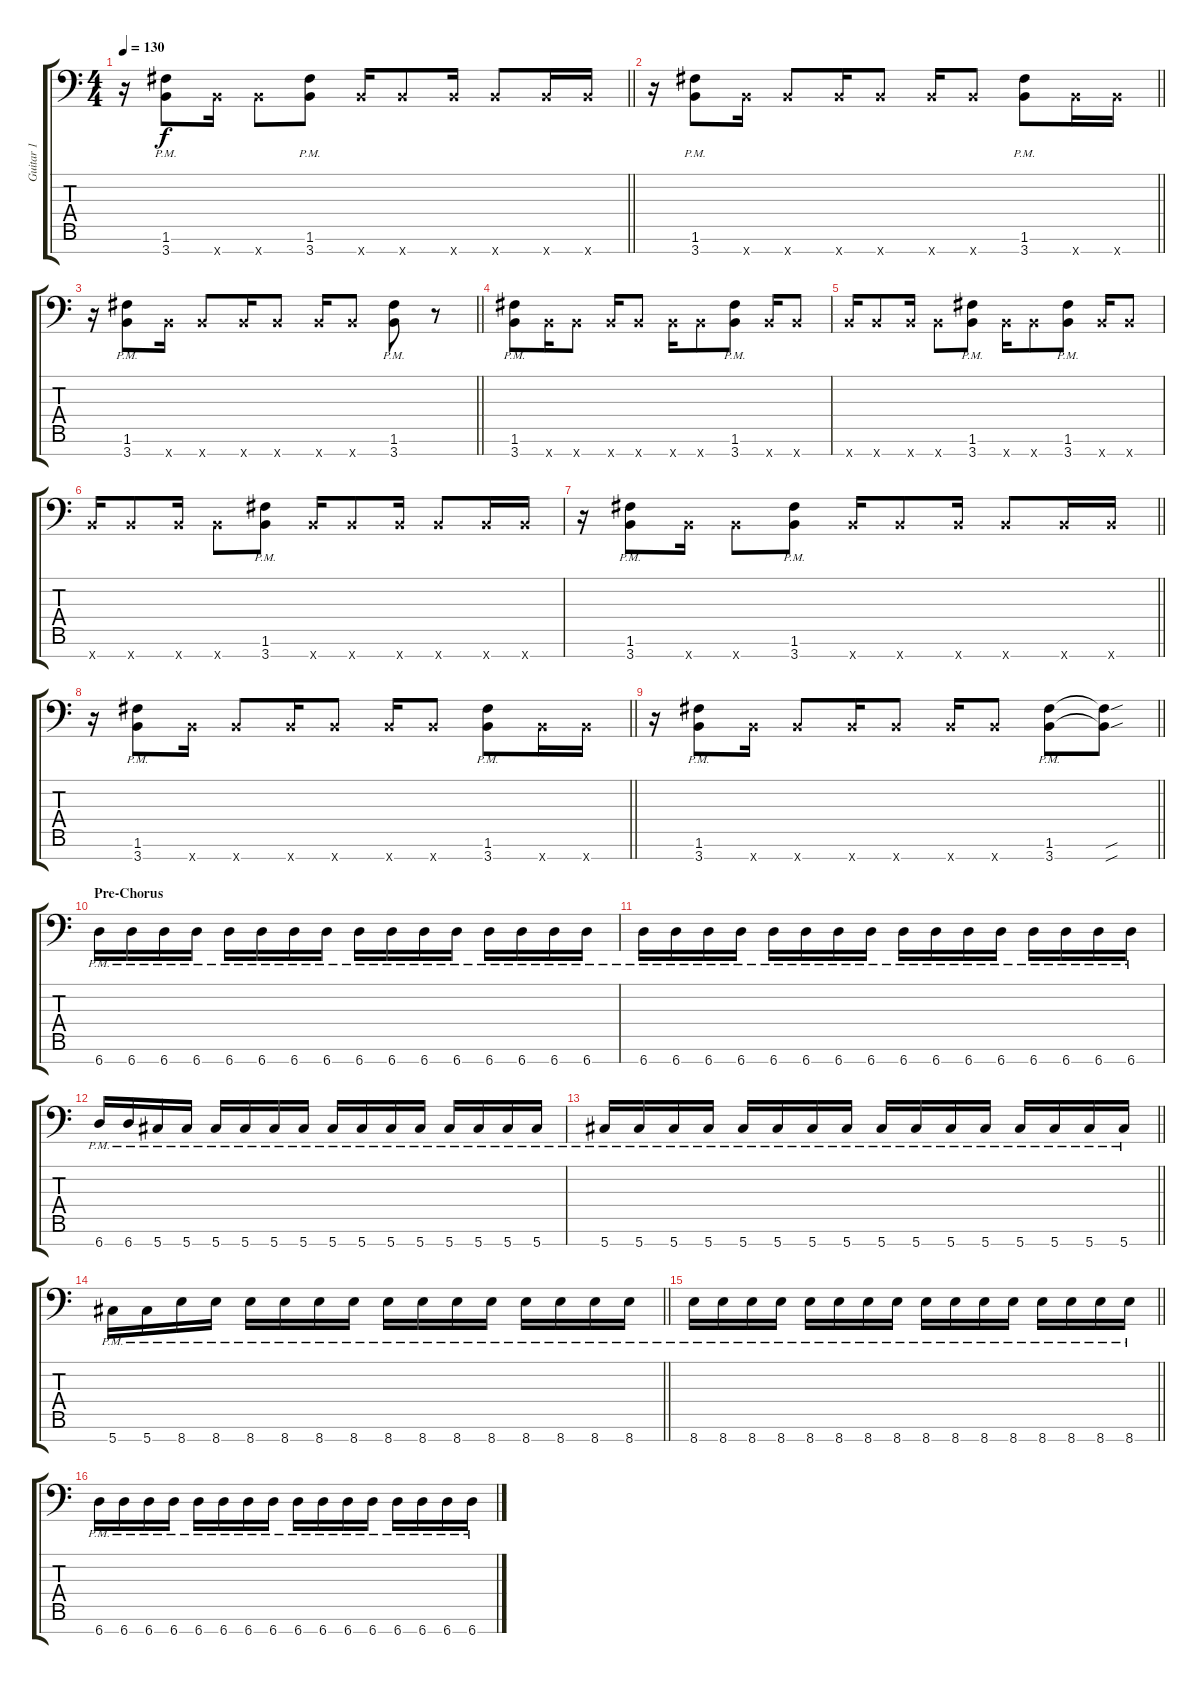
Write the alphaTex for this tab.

\track ("Guitar 1" "Guitar 1") {instrument distortionguitar}
\staff {score tabs}
\tuning (Eb4 Bb3 Gb3 Eb3 Bb2 F2 Ab1) {hide}
\ts (4 4)
\tempo 130
\clef f4
\barLineRight lightlight
\ks c
r.16{dy f} (1.6{pm} 3.7{pm}).8 3.7{x}.16 3.7{x}.8 (1.6{pm} 3.7{pm}).8 3.7{x}.16 3.7{x}.8 3.7{x}.16 3.7{x}.8 3.7{x}.16 3.7{x}.16 |
\barLineRight lightlight
r.16 (1.6{pm} 3.7{pm}).8 3.7{x}.16 3.7{x}.8 3.7{x}.16 3.7{x}.8 3.7{x}.16 3.7{x}.8 (1.6{pm} 3.7{pm}).8 3.7{x}.16 3.7{x}.16 |
\barLineRight lightlight
r.16 (1.6{pm} 3.7{pm}).8 3.7{x}.16 3.7{x}.8 3.7{x}.16 3.7{x}.8 3.7{x}.16 3.7{x}.8 (1.6{pm} 3.7{pm}).8 r.8 |
(1.6{pm} 3.7{pm}).8 3.7{x}.16 3.7{x}.8 3.7{x}.16 3.7{x}.8 3.7{x}.16 3.7{x}.8 (1.6{pm} 3.7{pm}).8 3.7{x}.16 3.7{x}.8 |
3.7{x}.16 3.7{x}.8 3.7{x}.16 3.7{x}.8 (1.6{pm} 3.7{pm}).8 3.7{x}.16 3.7{x}.8 (1.6{pm} 3.7{pm}).8 3.7{x}.16 3.7{x}.8 |
3.7{x}.16 3.7{x}.8 3.7{x}.16 3.7{x}.8 (1.6{pm} 3.7{pm}).8 3.7{x}.16 3.7{x}.8 3.7{x}.16 3.7{x}.8 3.7{x}.16 3.7{x}.16 |
\barLineRight lightlight
r.16 (1.6{pm} 3.7{pm}).8 3.7{x}.16 3.7{x}.8 (1.6{pm} 3.7{pm}).8 3.7{x}.16 3.7{x}.8 3.7{x}.16 3.7{x}.8 3.7{x}.16 3.7{x}.16 |
\barLineRight lightlight
r.16 (1.6{pm} 3.7{pm}).8 3.7{x}.16 3.7{x}.8 3.7{x}.16 3.7{x}.8 3.7{x}.16 3.7{x}.8 (1.6{pm} 3.7{pm}).8 3.7{x}.16 3.7{x}.16 |
\barLineRight lightlight
r.16 (1.6{pm} 3.7{pm}).8 3.7{x}.16 3.7{x}.8 3.7{x}.16 3.7{x}.8 3.7{x}.16 3.7{x}.8 (1.6{pm} 3.7{pm}).8 (1.6{sou t} 3.7{sou t}).8 |
\section ("" "Pre-Chorus")
6.7{pm}.16 6.7{pm}.16 6.7{pm}.16 6.7{pm}.16 6.7{pm}.16 6.7{pm}.16 6.7{pm}.16 6.7{pm}.16 6.7{pm}.16 6.7{pm}.16 6.7{pm}.16 6.7{pm}.16 6.7{pm}.16 6.7{pm}.16 6.7{pm}.16 6.7{pm}.16 |
6.7{pm}.16 6.7{pm}.16 6.7{pm}.16 6.7{pm}.16 6.7{pm}.16 6.7{pm}.16 6.7{pm}.16 6.7{pm}.16 6.7{pm}.16 6.7{pm}.16 6.7{pm}.16 6.7{pm}.16 6.7{pm}.16 6.7{pm}.16 6.7{pm}.16 6.7{pm}.16 |
6.7{pm}.16 6.7{pm}.16 5.7{pm}.16 5.7{pm}.16 5.7{pm}.16 5.7{pm}.16 5.7{pm}.16 5.7{pm}.16 5.7{pm}.16 5.7{pm}.16 5.7{pm}.16 5.7{pm}.16 5.7{pm}.16 5.7{pm}.16 5.7{pm}.16 5.7{pm}.16 |
\barLineRight lightlight
5.7{pm}.16 5.7{pm}.16 5.7{pm}.16 5.7{pm}.16 5.7{pm}.16 5.7{pm}.16 5.7{pm}.16 5.7{pm}.16 5.7{pm}.16 5.7{pm}.16 5.7{pm}.16 5.7{pm}.16 5.7{pm}.16 5.7{pm}.16 5.7{pm}.16 5.7{pm}.16 |
\barLineRight lightlight
5.7{pm}.16 5.7{pm}.16 8.7{pm}.16 8.7{pm}.16 8.7{pm}.16 8.7{pm}.16 8.7{pm}.16 8.7{pm}.16 8.7{pm}.16 8.7{pm}.16 8.7{pm}.16 8.7{pm}.16 8.7{pm}.16 8.7{pm}.16 8.7{pm}.16 8.7{pm}.16 |
\barLineRight lightlight
8.7{pm}.16 8.7{pm}.16 8.7{pm}.16 8.7{pm}.16 8.7{pm}.16 8.7{pm}.16 8.7{pm}.16 8.7{pm}.16 8.7{pm}.16 8.7{pm}.16 8.7{pm}.16 8.7{pm}.16 8.7{pm}.16 8.7{pm}.16 8.7{pm}.16 8.7{pm}.16 |
6.7{pm}.16 6.7{pm}.16 6.7{pm}.16 6.7{pm}.16 6.7{pm}.16 6.7{pm}.16 6.7{pm}.16 6.7{pm}.16 6.7{pm}.16 6.7{pm}.16 6.7{pm}.16 6.7{pm}.16 6.7{pm}.16 6.7{pm}.16 6.7{pm}.16 6.7{pm}.16
